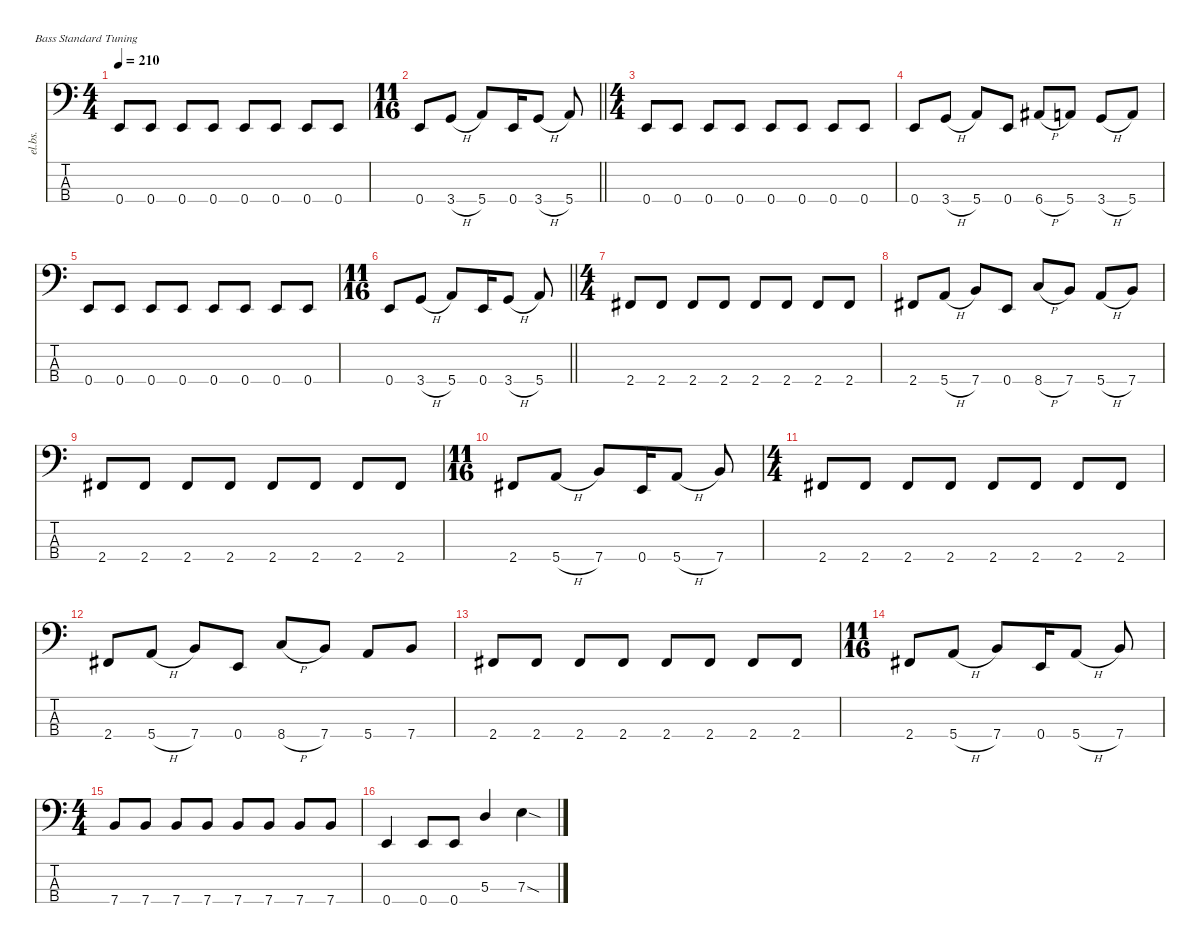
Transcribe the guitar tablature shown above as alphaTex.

\defaultSystemsLayout 4
\hideDynamics
\bracketExtendMode nobrackets
\otherSystemsTrackNameOrientation horizontal
\track ("Cliff Burton" "el.bs.") {instrument electricbassfinger}
\staff {score tabs}
\tuning (G2 D2 A1 E1)
\ts (4 4)
\tempo 210
\clef f4
\ks c
0.4.8{dy f beam Up} 0.4.8{beam Up} 0.4.8{beam Up} 0.4.8{beam Up} 0.4.8{beam Up} 0.4.8{beam Up} 0.4.8{beam Up} 0.4.8{beam Up} |
\ts (11 16)
\beaming (8 2 2 2 2)
\barLineRight lightlight
0.4.8{beam Up} 3.4{h}.8{beam Up} 5.4.8{beam Up} 0.4.16{beam Up} 3.4{h}.8{beam Up} 5.4.8{beam Up} |
\ts (4 4)
\beaming (8 2 2 2 2)
0.4.8{beam Up} 0.4.8{beam Up} 0.4.8{beam Up} 0.4.8{beam Up} 0.4.8{beam Up} 0.4.8{beam Up} 0.4.8{beam Up} 0.4.8{beam Up} |
0.4.8{beam Up} 3.4{h}.8{beam Up} 5.4.8{beam Up} 0.4.8{beam Up} 6.4{h acc #}.8{beam Up} 5.4.8{beam Up} 3.4{h}.8{beam Up} 5.4.8{beam Up} |
0.4.8{beam Up} 0.4.8{beam Up} 0.4.8{beam Up} 0.4.8{beam Up} 0.4.8{beam Up} 0.4.8{beam Up} 0.4.8{beam Up} 0.4.8{beam Up} |
\ts (11 16)
\beaming (8 2 2 2 2)
\barLineRight lightlight
0.4.8{beam Up} 3.4{h}.8{beam Up} 5.4.8{beam Up} 0.4.16{beam Up} 3.4{h}.8{beam Up} 5.4.8{beam Up} |
\ts (4 4)
\beaming (8 2 2 2 2)
2.4{acc #}.8{beam Up} 2.4{acc #}.8{beam Up} 2.4{acc #}.8{beam Up} 2.4{acc #}.8{beam Up} 2.4{acc #}.8{beam Up} 2.4{acc #}.8{beam Up} 2.4{acc #}.8{beam Up} 2.4{acc #}.8{beam Up} |
2.4{acc #}.8{beam Up} 5.4{h}.8{beam Up} 7.4.8{beam Up} 0.4.8{dy mf beam Up} 8.4{h}.8{dy f beam Up} 7.4.8{beam Up} 5.4{h}.8{beam Up} 7.4.8{beam Up} |
2.4{acc #}.8{beam Up} 2.4{acc #}.8{beam Up} 2.4{acc #}.8{beam Up} 2.4{acc #}.8{beam Up} 2.4{acc #}.8{beam Up} 2.4{acc #}.8{beam Up} 2.4{acc #}.8{beam Up} 2.4{acc #}.8{beam Up} |
\ts (11 16)
\beaming (8 2 2 2 2)
2.4{acc #}.8{beam Up} 5.4{h}.8{beam Up} 7.4.8{beam Up} 0.4.16{beam Up} 5.4{h}.8{beam Up} 7.4.8{beam Up} |
\ts (4 4)
\beaming (8 2 2 2 2)
2.4{acc #}.8{beam Up} 2.4{acc #}.8{beam Up} 2.4{acc #}.8{beam Up} 2.4{acc #}.8{beam Up} 2.4{acc #}.8{beam Up} 2.4{acc #}.8{beam Up} 2.4{acc #}.8{beam Up} 2.4{acc #}.8{beam Up} |
2.4{acc #}.8{beam Up} 5.4{h}.8{beam Up} 7.4.8{beam Up} 0.4.8{beam Up} 8.4{h}.8{beam Up} 7.4.8{beam Up} 5.4.8{beam Up} 7.4.8{beam Up} |
2.4{acc #}.8{beam Up} 2.4{acc #}.8{beam Up} 2.4{acc #}.8{beam Up} 2.4{acc #}.8{beam Up} 2.4{acc #}.8{beam Up} 2.4{acc #}.8{beam Up} 2.4{acc #}.8{beam Up} 2.4{acc #}.8{beam Up} |
\ts (11 16)
\beaming (8 2 2 2 2)
2.4{acc #}.8{beam Up} 5.4{h}.8{beam Up} 7.4.8{beam Up} 0.4.16{beam Up} 5.4{h}.8{beam Up} 7.4.8{beam Up} |
\ts (4 4)
\beaming (8 2 2 2 2)
7.4.8{beam Up} 7.4.8{beam Up} 7.4.8{beam Up} 7.4.8{beam Up} 7.4.8{beam Up} 7.4.8{beam Up} 7.4.8{beam Up} 7.4.8{beam Up} |
0.4.4{beam Up} 0.4.8{beam Up} 0.4.8{beam Up} 5.3.4{beam Up} 7.3{sod}.4{beam Down}
